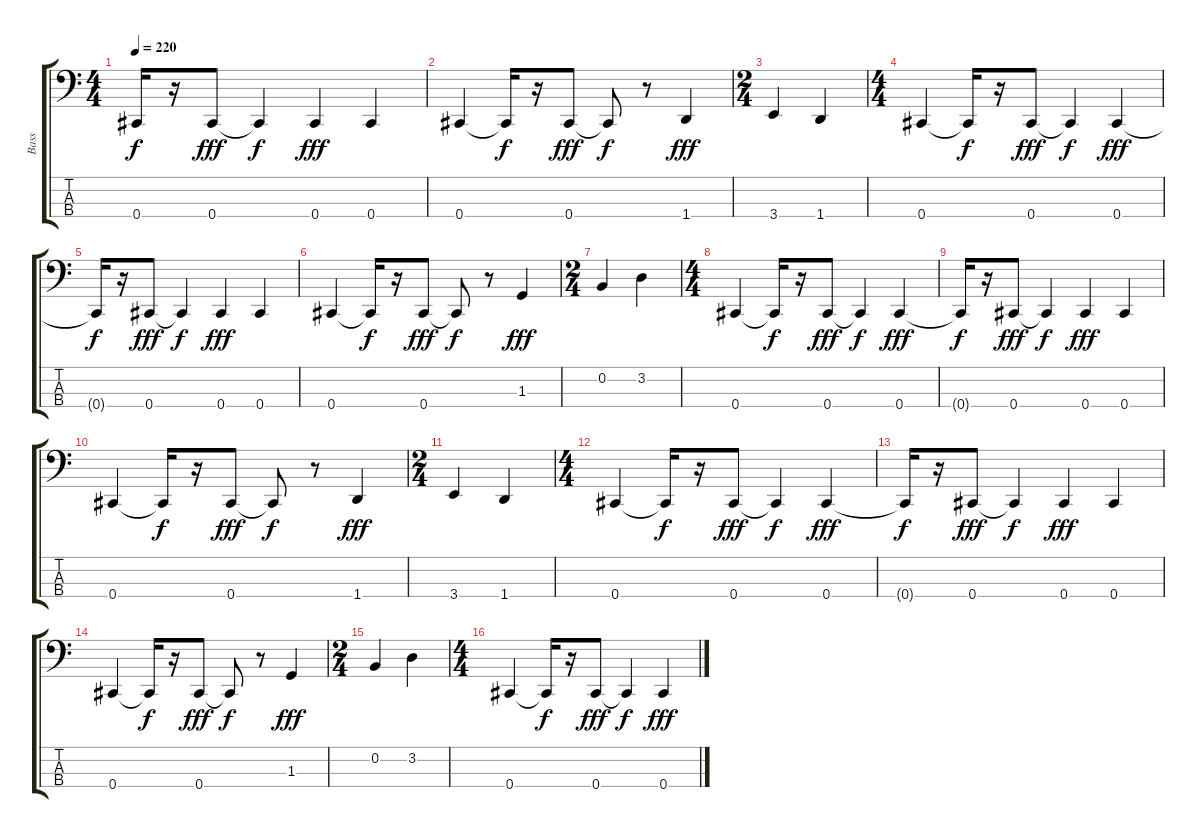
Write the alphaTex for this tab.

\track ("Bass" "Bass") {instrument electricbasspick}
\staff {score tabs}
\tuning (E2 B1 Gb1 Db1) {hide}
\ts (4 4)
\tempo 220
\clef f4
\ks c
0.4{t}.16{dy f} r.16 0.4.8{dy fff} 0.4{t}.4{dy f} 0.4.4{dy fff} 0.4.4 |
0.4.4 0.4{t}.16{dy f} r.16 0.4.8{dy fff} 0.4{t}.8{dy f} r.8 1.4.4{dy fff} |
\ts (2 4)
3.4.4 1.4.4 |
\ts (4 4)
0.4.4 0.4{t}.16{dy f} r.16 0.4.8{dy fff} 0.4{t}.4{dy f} 0.4.4{dy fff} |
0.4{t}.16{dy f} r.16 0.4.8{dy fff} 0.4{t}.4{dy f} 0.4.4{dy fff} 0.4.4 |
0.4.4 0.4{t}.16{dy f} r.16 0.4.8{dy fff} 0.4{t}.8{dy f} r.8 1.3.4{dy fff} |
\ts (2 4)
0.2.4 3.2.4 |
\ts (4 4)
0.4.4 0.4{t}.16{dy f} r.16 0.4.8{dy fff} 0.4{t}.4{dy f} 0.4.4{dy fff} |
0.4{t}.16{dy f} r.16 0.4.8{dy fff} 0.4{t}.4{dy f} 0.4.4{dy fff} 0.4.4 |
0.4.4 0.4{t}.16{dy f} r.16 0.4.8{dy fff} 0.4{t}.8{dy f} r.8 1.4.4{dy fff} |
\ts (2 4)
3.4.4 1.4.4 |
\ts (4 4)
0.4.4 0.4{t}.16{dy f} r.16 0.4.8{dy fff} 0.4{t}.4{dy f} 0.4.4{dy fff} |
0.4{t}.16{dy f} r.16 0.4.8{dy fff} 0.4{t}.4{dy f} 0.4.4{dy fff} 0.4.4 |
0.4.4 0.4{t}.16{dy f} r.16 0.4.8{dy fff} 0.4{t}.8{dy f} r.8 1.3.4{dy fff} |
\ts (2 4)
0.2.4 3.2.4 |
\ts (4 4)
0.4.4 0.4{t}.16{dy f} r.16 0.4.8{dy fff} 0.4{t}.4{dy f} 0.4.4{dy fff}
